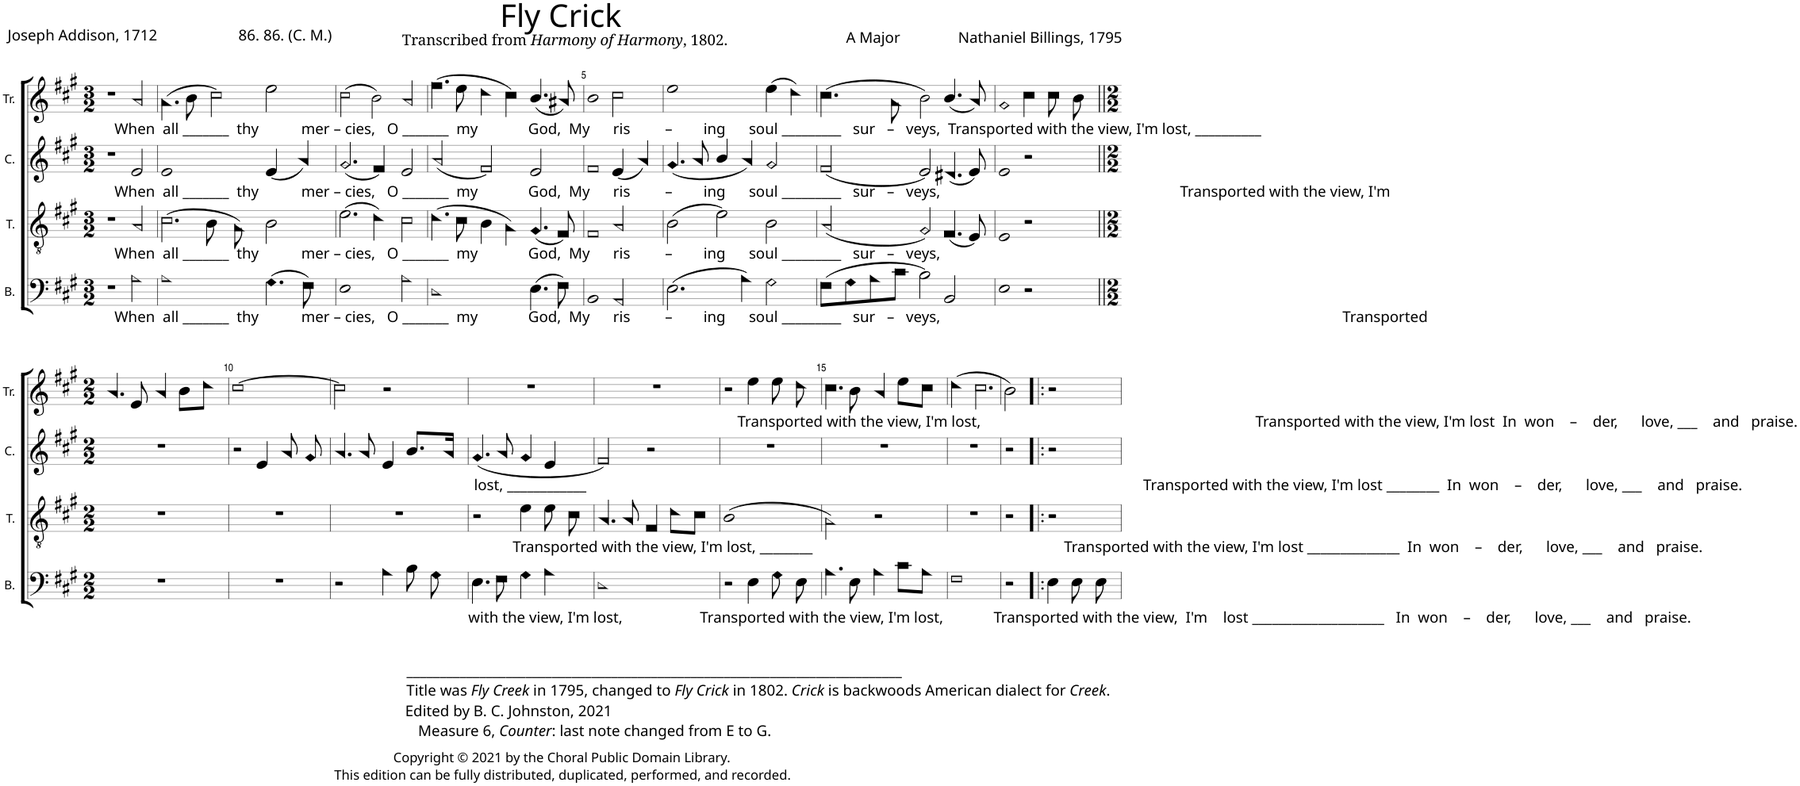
**kern	**kern	**kern	**kern
*part4	*part3	*part2	*part1
*staff4	*staff3	*staff2	*staff1
*I"B.	*I"T.	*I"C.	*I"Tr.
*I'B.	*I'T.	*I'C.	*I'Tr.
*clefF4	*clefGv2	*clefG2	*clefG2
*k[f#c#g#]	*k[f#c#g#]	*k[f#c#g#]	*k[f#c#g#]
*M3/2	*M3/2	*M3/2	*M3/2
=1	=1	=1	=1
1r	1r	1r	1r
!	!	!	!LO:TX:b:t=When  all _______  thy           mer – cies,   O _______  my             God,  My      ris         –        ing      soul _________   sur   –   veys,  Transported with the view, I'm lost, __________
!	!	!LO:TX:b:t=When  all _______  thy           mer – cies,   O _______  my             God,  My      ris         –        ing      soul _________   sur   –   veys,                                                              Transported with the view, I'm	!
!	!LO:TX:b:t=When  all _______  thy           mer – cies,   O _______  my             God,  My      ris         –        ing      soul _________   sur   –   veys,	!	!
!LO:TX:b:t=When  all _______  thy           mer – cies,   O _______  my             God,  My      ris         –        ing      soul _________   sur   –   veys,                                                                                                        Transported	!	!	!
2A!\	2A!/	2e!/	2a!/
=2	=2	=2	=2
1A!	(2.c#!\	1e!	(4.a!\
.	.	.	8b!\
.	.	.	2cc#!\)
.	8B!\	.	.
.	8A!\)	.	.
(4.G#!\	2B!\	(4e!/	2ee!\
.	.	4a!/)	.
8F#!\)	.	.	.
=3	=3	=3	=3
1E!	(2.e!\	(2.g#!/	(2cc#\
.	.	.	2b\)
.	4d!\)	4f#!/)	.
2A!\	2c#!\	2e!/	2a!/
=4	=4	=4	=4
1D!	(4.d!\	(2a!/	(4.ff#!\
.	8c#!\	.	8ee!\
.	4B!\	2f#!/)	4dd!\
.	4A!\)	.	4cc#!\)
(4.E!\	(4.G#!/	2e!/	(4.b!/
8F#!\)	8F#!/)	.	8a#X!/)
=5	=5	=5	=5
1BB!	1F#!	1f#!	1b!
2AA!/	2A!/	(4e!/	2cc#!\
.	.	4a!/)	.
=6	=6	=6	=6
(2.E!\	(2B!\	(4.g#!/	1ee!
.	.	8a!/	.
.	2e!\)	4b!/	.
4A!\)	.	4a!/)	.
2G#!\	2B!\	2g#!/	(4ee!\
.	.	.	4dd!\)
=7	=7	=7	=7
(8F#!\L	(2A!/	(2f#!/	(4.cc#!\
8G#!\	.	.	.
8A!\	.	.	.
8c#!\J	.	.	8a!\
2B!\)	2G#!/)	2e!/)	2b\)
2BB!/	(4.F#!/	(4.d#X!/	(4.b!/
.	8E!/)	8e!/)	8a!/)
=8	=8	=8	=8
1E!	1E!	1e!	1g#!
2r	2r	2r	4cc#!\
.	.	.	8cc#!\
.	.	.	8b!\
!!LO:LB:g=z
=9||	=9||	=9||	=9||
*M2/2	*M2/2	*M2/2	*M2/2
1r	1r	1r	4.a!/
.	.	.	8e!/
.	.	.	4a!/
.	.	.	8b!\L
.	.	.	8dd!\J
=10	=10	=10	=10
1r	1r	2r	[1cc#!
.	.	4e!/	.
.	.	8a!/	.
.	.	8g#!/	.
=11	=11	=11	=11
2r	1r	4.a!/	2cc#!\]
.	.	8a!/	.
4A!\	.	4e!/	2r
8B!\	.	8.b!/L	.
8G#!\	.	.	.
.	.	16a!/Jk	.
=12	=12	=12	=12
!	!	!LO:TX:b:t=lost, ____________                                                                                                                                                Transported with the view, I'm lost ________  In  won    –    der,      love, ___    and   praise.	!
!LO:TX:b:t=with the view, I'm lost,                    Transported with the view, I'm lost,             Transported with the view,  I'm    lost ____________________   In  won    –    der,      love, ___    and   praise.	!	!	!
!LO:TX:b:t=___________________________________________________________________________	!	!	!
!LO:TX:b:t=Title was	!	!	!
!LO:TX:b:i:t=Fly Creek	!	!	!
!LO:TX:b:t=in 1795, changed to	!	!	!
!LO:TX:b:i:t=Fly Crick	!	!	!
!LO:TX:b:t=in 1802.	!	!	!
!LO:TX:b:i:t=Crick	!	!	!
!LO:TX:b:t=is backwoods American dialect for	!	!	!
!LO:TX:b:i:t=Creek	!	!	!
!LO:TX:b:t=.	!	!	!
!LO:TX:b:t=Edited by B. C. Johnston, 2021	!	!	!
!LO:TX:b:t=Measure 6,	!	!	!
!LO:TX:b:i:t=Counter	!	!	!
!LO:TX:b:t=&colon; last note changed from E to G.	!	!	!
4.E!\	2r	(4.g#!/	1r
8F#!\	.	8a!/	.
!	!LO:TX:b:t=Transported with the view, I'm lost, ________                                                                 Transported with the view, I'm lost ______________  In  won    –    der,      love, ___    and   praise.	!	!
4G#!\	4e!\	4g#!/	.
4A!\	8e!\	4e!/	.
.	8c#!\	.	.
=13	=13	=13	=13
1D!	4.A!/	2f#!/)	1r
.	8A!/	.	.
.	4F#!/	2r	.
.	8d!\L	.	.
.	8c#!\J	.	.
=14	=14	=14	=14
2r	(1B!	1r	2r
!	!	!	!LO:TX:b:t=Transported with the view, I'm lost,                                                                       Transported with the view, I'm lost  In  won    –    der,      love, ___    and   praise.
4E!\	.	.	4ee!\
8G#!\	.	.	8ee!\
8E!\	.	.	8dd!\
=15	=15	=15	=15
4.A!\	2A!\)	1r	4.cc#!\
8E!\	.	.	8b!\
4A!\	2r	.	4a!/
8c#!\L	.	.	8ee!\L
8A!\J	.	.	8cc#!\J
=16	=16	=16	=16
1F#!	1r	1r	(4dd!\
.	.	.	2.cc#!\
=17	=17	=17	=17
2r	2r	2r	2b!\)
=18!|:	=18!|:	=18!|:	=18!|:
4E!\	2r	2r	2r
8E!\	.	.	.
8E!\	.	.	.
=	=	=	=
*-	*-	*-	*-
